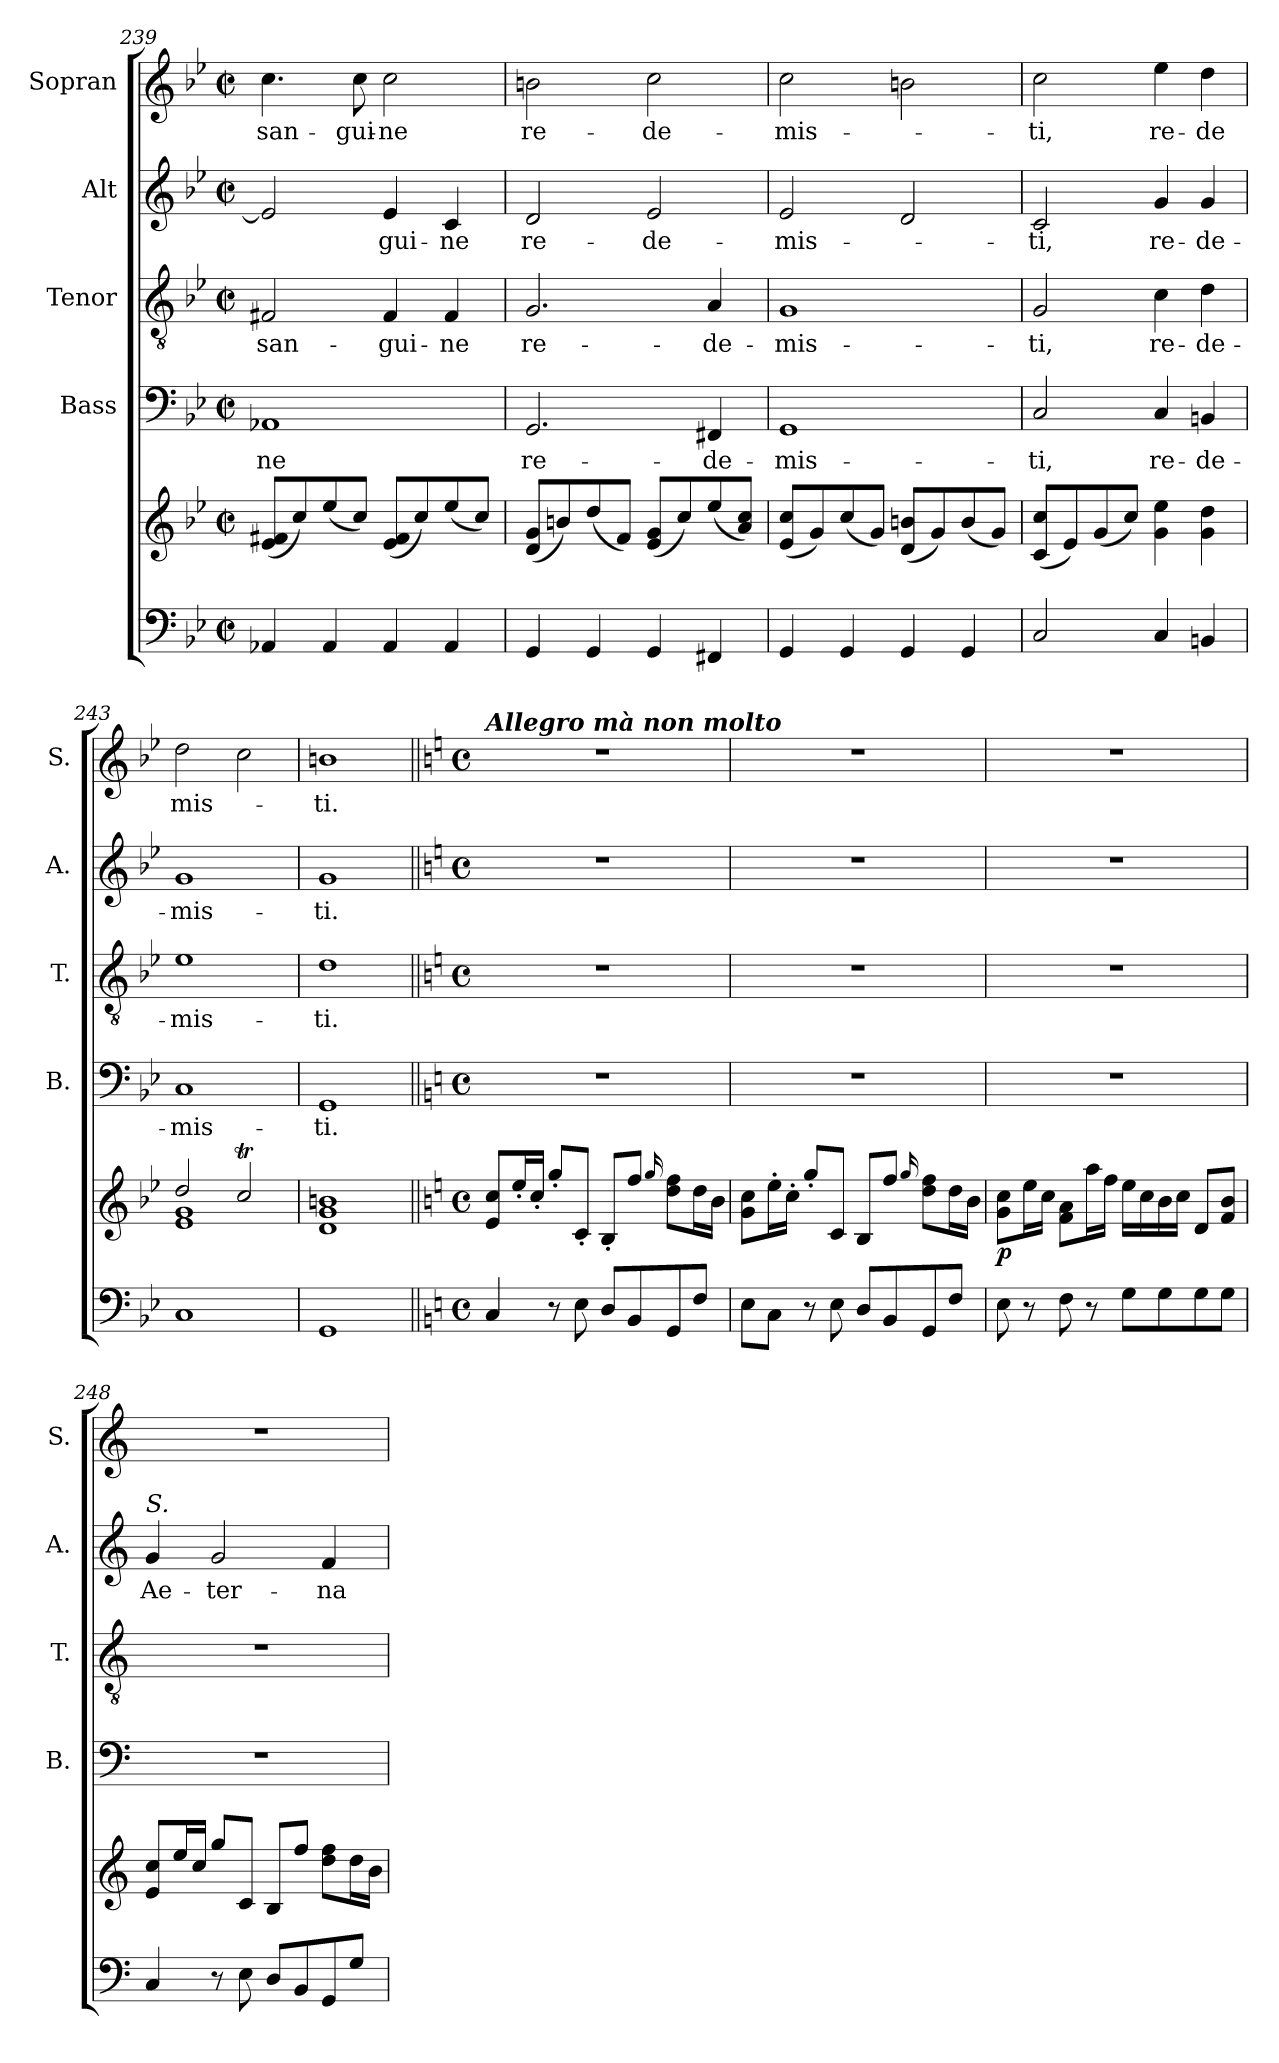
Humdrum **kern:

**kern	**kern	**dynam	**kern	**text	**kern	**text	**kern	**text	**kern	**text
*part5	*part5	*part5	*part4	*part4	*part3	*part3	*part2	*part2	*part1	*part1
*staff6	*staff5	*staff5/6	*staff4	*staff4	*staff3	*staff3	*staff2	*staff2	*staff1	*staff1
*	*	*	*I"Bass	*	*I"Tenor	*	*I"Alt	*	*I"Sopran	*
*	*	*	*I'B.	*	*I'T.	*	*I'A.	*	*I'S.	*
*clefF4	*clefG2	*	*clefF4	*	*clefGv2	*	*clefG2	*	*clefG2	*
*k[b-e-]	*k[b-e-]	*	*k[b-e-]	*	*k[b-e-]	*	*k[b-e-]	*	*k[b-e-]	*
*B-:	*B-:	*	*B-:	*	*B-:	*	*B-:	*	*B-:	*
*M2/2	*M2/2	*	*M2/2	*	*M2/2	*	*M2/2	*	*M2/2	*
*met(c|)	*met(c|)	*	*met(c|)	*	*met(c|)	*	*met(c|)	*	*met(c|)	*
=239	=239	=239	=239	=239	=239	=239	=239	=239	=239	=239
!	!	!	!	!LO:LY:b	!	!LO:LY:b	!	!	!	!LO:LY:b
4AA-X/	(<8e-/ 8f#X/L	.	1AA-X	-ne	2F#X/	san-	2e-/]	.	4.cc\	san-
.	8cc/)	.	.	.	.	.	.	.	.	.
4AA-/	(<8ee-/	.	.	.	.	.	.	.	.	.
!	!	!	!	!	!	!	!	!	!	!LO:LY:b
.	8cc/J)	.	.	.	.	.	.	.	8cc\	-gui-
!	!	!	!	!	!	!LO:LY:b	!	!LO:LY:b	!	!LO:LY:b
4AA-/	(<8e-/ 8f#/L	.	.	.	4F#/	-gui-	4e-/	-gui-	2cc\	-ne
.	8cc/)	.	.	.	.	.	.	.	.	.
!	!	!	!	!	!	!LO:LY:b	!	!LO:LY:b	!	!
4AA-/	(<8ee-/	.	.	.	4F#/	-ne	4c/	-ne	.	.
.	8cc/J)	.	.	.	.	.	.	.	.	.
=240	=240	=240	=240	=240	=240	=240	=240	=240	=240	=240
!	!	!	!	!LO:LY:b	!	!LO:LY:b	!	!LO:LY:b	!	!LO:LY:b
4GG/	(<8d/ 8g/L	.	2.GG/	re-	2.G/	re-	2d/	re-	2bn\	re-
.	8bn/)	.	.	.	.	.	.	.	.	.
4GG/	(<8dd/	.	.	.	.	.	.	.	.	.
.	8f/J)	.	.	.	.	.	.	.	.	.
!	!	!	!	!	!	!	!	!LO:LY:b	!	!LO:LY:b
4GG/	(<8e-/ 8g/L	.	.	.	.	.	2e-/	-de-	2cc\	-de-
.	8cc/)	.	.	.	.	.	.	.	.	.
!	!	!	!	!LO:LY:b	!	!LO:LY:b	!	!	!	!
4FF#X/	(<8ee-/	.	4FF#X/	-de-	4A/	-de-	.	.	.	.
.	8a/ 8cc/J)	.	.	.	.	.	.	.	.	.
=241	=241	=241	=241	=241	=241	=241	=241	=241	=241	=241
!	!	!	!	!LO:LY:b	!	!LO:LY:b	!	!LO:LY:b	!	!LO:LY:b
4GG/	(<8e-/ 8cc/L	.	1GG	-mis-	1G	-mis-	2e-/	-mis-	2cc\	-mis-
.	8g/)	.	.	.	.	.	.	.	.	.
4GG/	(<8cc/	.	.	.	.	.	.	.	.	.
.	8g/J)	.	.	.	.	.	.	.	.	.
4GG/	(<8d/ 8bn/L	.	.	.	.	.	2d/	.	2bn\	.
.	8g/)	.	.	.	.	.	.	.	.	.
4GG/	(<8b/	.	.	.	.	.	.	.	.	.
.	8g/J)	.	.	.	.	.	.	.	.	.
=242	=242	=242	=242	=242	=242	=242	=242	=242	=242	=242
!	!	!	!	!LO:LY:b	!	!LO:LY:b	!	!LO:LY:b	!	!LO:LY:b
2C/	(<8c/ 8cc/L	.	2C/	-ti,	2G/	-ti,	2c/	-ti,	2cc\	-ti,
.	8e-/)	.	.	.	.	.	.	.	.	.
.	(<8g/	.	.	.	.	.	.	.	.	.
.	8cc/J)	.	.	.	.	.	.	.	.	.
!	!	!	!	!LO:LY:b	!	!LO:LY:b	!	!LO:LY:b	!	!LO:LY:b
4C/	4g\ 4ee-\	.	4C/	re-	4c\	re-	4g/	re-	4ee-\	re-
!	!	!	!	!LO:LY:b	!	!LO:LY:b	!	!LO:LY:b	!	!LO:LY:b
4BBn/	4g\ 4dd\	.	4BBn/	-de-	4d\	-de-	4g/	-de-	4dd\	-de
!!LO:LB:g=z
=243	=243	=243	=243	=243	=243	=243	=243	=243	=243	=243
*	*^	*	*	*	*	*	*	*	*	*
!	!	!	!	!	!LO:LY:b	!	!LO:LY:b	!	!LO:LY:b	!	!LO:LY:b
1C	2dd/	1e- 1g	.	1C	-mis-	1e-	-mis-	1g	-mis-	2dd\	mis-
.	2ccT/	.	.	.	.	.	.	.	.	2cc\	.
*	*v	*v	*	*	*	*	*	*	*	*	*
=244	=244	=244	=244	=244	=244	=244	=244	=244	=244	=244
!	!	!	!	!LO:LY:b	!	!LO:LY:b	!	!LO:LY:b	!	!LO:LY:b
1GG	1d 1g 1bn	.	1GG	-ti.	1d	-ti.	1g	-ti.	1bn	-ti.
=245||	=245||	=245||	=245||	=245||	=245||	=245||	=245||	=245||	=245||	=245||
*k[]	*k[]	*	*k[]	*	*k[]	*	*k[]	*	*k[]	*
*C:	*C:	*	*C:	*	*C:	*	*C:	*	*C:	*
*M4/4	*M4/4	*	*M4/4	*	*M4/4	*	*M4/4	*	*M4/4	*
*met(c)	*met(c)	*	*met(c)	*	*met(c)	*	*met(c)	*	*met(c)	*
!	!	!	!	!	!	!	!	!	!LO:TX:a:Bi:t=Allegro mà non molto	!
4C/	8e/ 8cc/L	.	1r	.	1r	.	1r	.	1r	.
.	16ee'</L	.	.	.	.	.	.	.	.	.
.	16cc'</JJ	.	.	.	.	.	.	.	.	.
8r	8gg'</L	.	.	.	.	.	.	.	.	.
8E\	8c'</J	.	.	.	.	.	.	.	.	.
8D/L	8B'</L	.	.	.	.	.	.	.	.	.
8BB/	8ff/J	.	.	.	.	.	.	.	.	.
.	16qqgg/	.	.	.	.	.	.	.	.	.
8GG/	8dd\ 8ff\L	.	.	.	.	.	.	.	.	.
8F/J	16dd\L	.	.	.	.	.	.	.	.	.
.	16b\JJ	.	.	.	.	.	.	.	.	.
=246	=246	=246	=246	=246	=246	=246	=246	=246	=246	=246
8E\L	8g\ 8cc\L	.	1r	.	1r	.	1r	.	1r	.
8C\J	16ee'>\L	.	.	.	.	.	.	.	.	.
.	16cc'>\JJ	.	.	.	.	.	.	.	.	.
8r	8gg'</L	.	.	.	.	.	.	.	.	.
8E\	8c/J	.	.	.	.	.	.	.	.	.
8D/L	8B/L	.	.	.	.	.	.	.	.	.
8BB/	8ff/J	.	.	.	.	.	.	.	.	.
.	16qqgg/	.	.	.	.	.	.	.	.	.
8GG/	8dd\ 8ff\L	.	.	.	.	.	.	.	.	.
8F/J	16dd\L	.	.	.	.	.	.	.	.	.
.	16b\JJ	.	.	.	.	.	.	.	.	.
!!LO:PB:g=z
=247	=247	=247	=247	=247	=247	=247	=247	=247	=247	=247
!	!	!LO:DY:b	!	!	!	!	!	!	!	!
8E\	8g\ 8cc\L	p	1r	.	1r	.	1r	.	1r	.
8r	16ee\L	.	.	.	.	.	.	.	.	.
.	16cc\JJ	.	.	.	.	.	.	.	.	.
8F\	8f\ 8a\L	.	.	.	.	.	.	.	.	.
8r	16aa\L	.	.	.	.	.	.	.	.	.
.	16ff\JJ	.	.	.	.	.	.	.	.	.
8G\L	16ee\LL	.	.	.	.	.	.	.	.	.
.	16cc\	.	.	.	.	.	.	.	.	.
8G\	16b\	.	.	.	.	.	.	.	.	.
.	16cc\JJ	.	.	.	.	.	.	.	.	.
8G\	8d/L	.	.	.	.	.	.	.	.	.
8G\J	8f/ 8b/J	.	.	.	.	.	.	.	.	.
=248	=248	=248	=248	=248	=248	=248	=248	=248	=248	=248
!	!	!	!	!	!	!	!LO:TX:a:i:t=S.	!	!	!
!	!	!	!	!	!	!	!	!LO:LY:b	!	!
4C/	8e/ 8cc/L	.	1r	.	1r	.	4g/	Ae-	1r	.
.	16ee/L	.	.	.	.	.	.	.	.	.
.	16cc/JJ	.	.	.	.	.	.	.	.	.
!	!	!	!	!	!	!	!	!LO:LY:b	!	!
8r	8gg/L	.	.	.	.	.	2g/	-ter-	.	.
8E\	8c/J	.	.	.	.	.	.	.	.	.
8D/L	8B/L	.	.	.	.	.	.	.	.	.
8BB/	8ff/J	.	.	.	.	.	.	.	.	.
!	!	!	!	!	!	!	!	!LO:LY:b	!	!
8GG/	8dd\ 8ff\L	.	.	.	.	.	4f/	-na	.	.
8G/J	16dd\L	.	.	.	.	.	.	.	.	.
.	16b\JJ	.	.	.	.	.	.	.	.	.
=	=	=	=	=	=	=	=	=	=	=
*-	*-	*-	*-	*-	*-	*-	*-	*-	*-	*-
